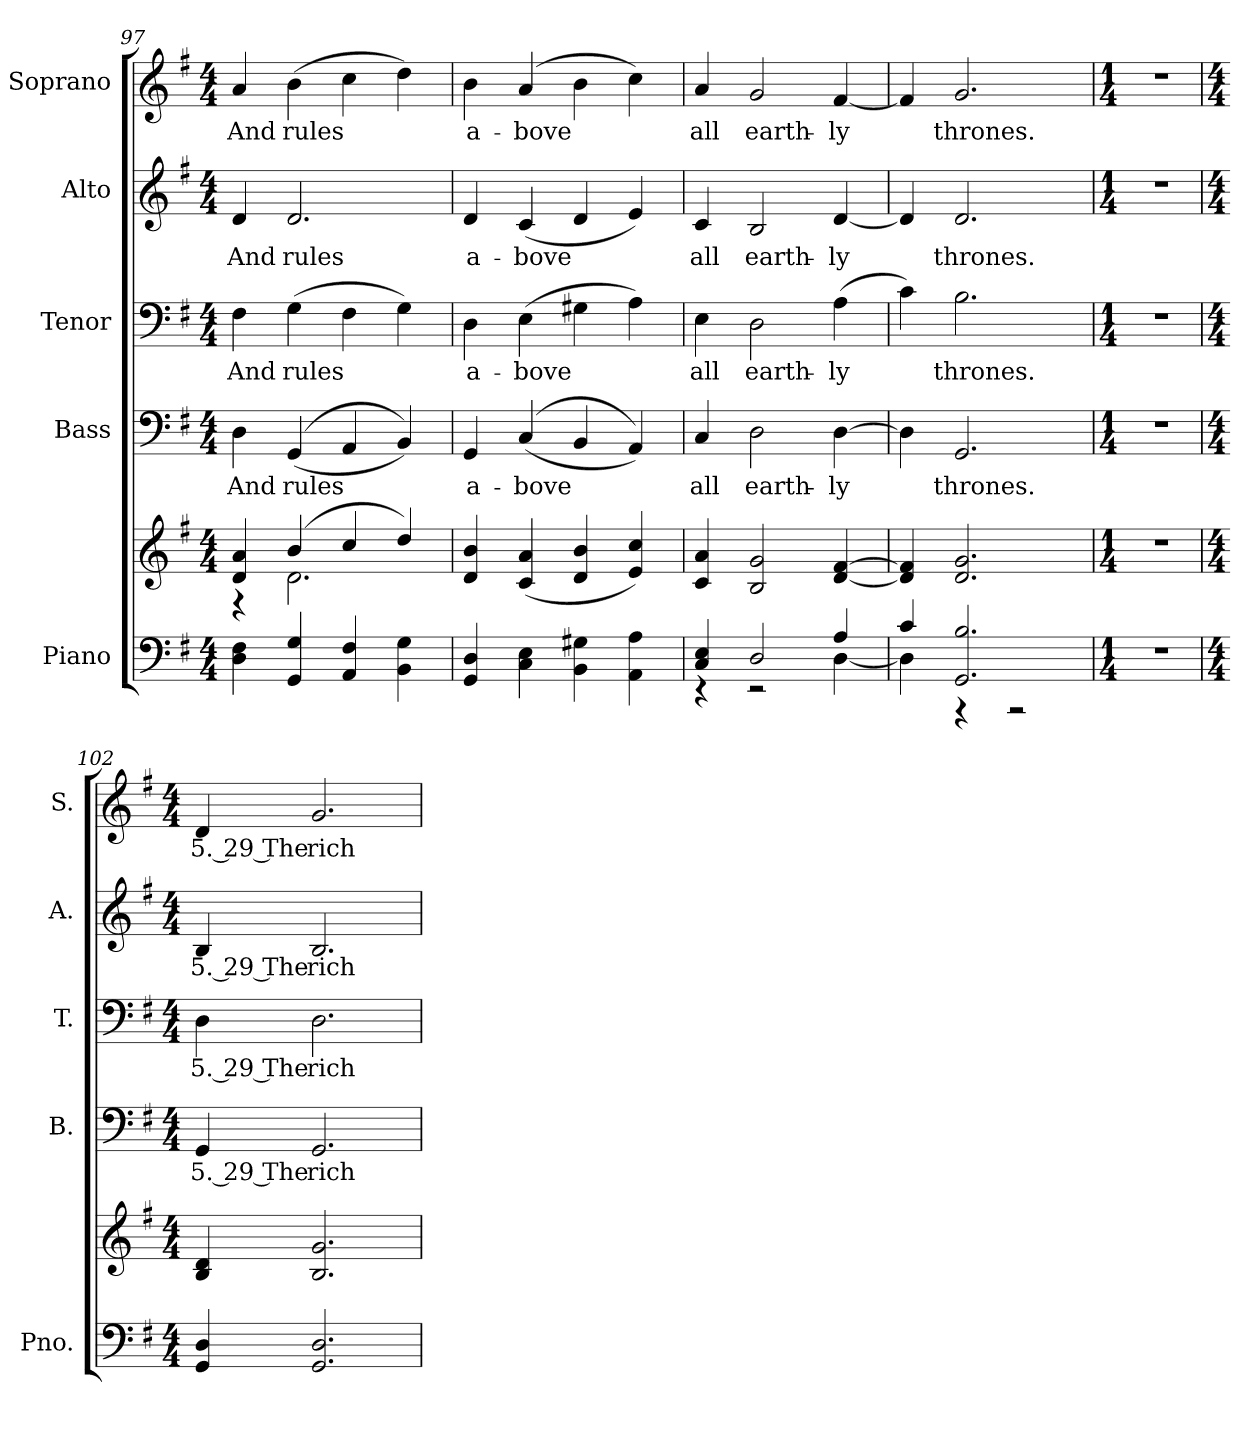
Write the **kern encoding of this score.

**kern	**kern	**kern	**text	**kern	**text	**kern	**text	**kern	**text
*part5	*part5	*part4	*part4	*part3	*part3	*part2	*part2	*part1	*part1
*staff6	*staff5	*staff4	*staff4	*staff3	*staff3	*staff2	*staff2	*staff1	*staff1
*I"Piano	*	*I"Bass	*	*I"Tenor	*	*I"Alto	*	*I"Soprano	*
*I'Pno.	*	*I'B.	*	*I'T.	*	*I'A.	*	*I'S.	*
*clefF4	*clefG2	*clefF4	*	*clefF4	*	*clefG2	*	*clefG2	*
*k[f#]	*k[f#]	*k[f#]	*	*k[f#]	*	*k[f#]	*	*k[f#]	*
*G:	*G:	*G:	*	*G:	*	*G:	*	*G:	*
*M4/4	*M4/4	*M4/4	*	*M4/4	*	*M4/4	*	*M4/4	*
=97	=97	=97	=97	=97	=97	=97	=97	=97	=97
*	*^	*	*	*	*	*	*	*	*
!	!	!	!	!LO:LY:b:color=#000000	!	!	!	!	!	!
!	!	!	!	!	!	!LO:LY:b:color=#000000	!	!	!	!
!	!	!	!	!	!	!	!	!LO:LY:b:color=#000000	!	!
!	!	!	!	!	!	!	!	!	!	!LO:LY:b:color=#000000
4Di\ 4F#i	4di/ 4ai	4r	4Di\	And	4F#i\	And	4di/	And	4ai/	And
!	!	!	!	!LO:LY:b:color=#000000	!	!	!	!	!	!
!	!	!	!	!	!	!LO:LY:b:color=#000000	!	!	!	!
!	!	!	!	!	!	!	!	!LO:LY:b:color=#000000	!	!
!	!	!	!	!	!	!	!	!	!	!LO:LY:b:color=#000000
4GGi/ 4Gi	(4bi/	2.di\	((4GGi/	rules	(4Gi\	rules	2.di/	rules	(4bi\	rules
4AAi/ 4F#i	4cci/	.	4AAi/	.	4F#i\	.	.	.	4cci\	.
4BBi\ 4Gi	4ddi/)	.	4BBi/))	.	4Gi\)	.	.	.	4ddi\)	.
*	*v	*v	*	*	*	*	*	*	*	*
=98	=98	=98	=98	=98	=98	=98	=98	=98	=98
!	!	!	!LO:LY:b:color=#000000	!	!	!	!	!	!
!	!	!	!	!	!LO:LY:b:color=#000000	!	!	!	!
!	!	!	!	!	!	!	!LO:LY:b:color=#000000	!	!
!	!	!	!	!	!	!	!	!	!LO:LY:b:color=#000000
4GGi/ 4Di	4di/ 4bi	4GGi/	a-	4Di\	a-	4di/	a-	4bi\	a-
!	!	!	!LO:LY:b:color=#000000	!	!	!	!	!	!
!	!	!	!	!	!LO:LY:b:color=#000000	!	!	!	!
!	!	!	!	!	!	!	!LO:LY:b:color=#000000	!	!
!	!	!	!	!	!	!	!	!	!LO:LY:b:color=#000000
4Ci\ 4Ei	(4ci/ 4ai	((4Ci/	-bove	(4Ei\	-bove	(4ci/	-bove	(4ai/	-bove
4BBi\ 4G#Xi	4di/ 4bi	4BBi/	.	4G#Xi\	.	4di/	.	4bi\	.
4AAi\ 4Ai	4ei/ 4cci)	4AAi/))	.	4Ai\)	.	4ei/)	.	4cci\)	.
=99	=99	=99	=99	=99	=99	=99	=99	=99	=99
*^	*	*	*	*	*	*	*	*	*
!	!	!	!	!LO:LY:b:color=#000000	!	!	!	!	!	!
!	!	!	!	!	!	!LO:LY:b:color=#000000	!	!	!	!
!	!	!	!	!	!	!	!	!LO:LY:b:color=#000000	!	!
!	!	!	!	!	!	!	!	!	!	!LO:LY:b:color=#000000
4Ci/ 4Ei	4r	4ci/ 4ai	4Ci/	all	4Ei\	all	4ci/	all	4ai/	all
!	!	!	!	!LO:LY:b:color=#000000	!	!	!	!	!	!
!	!	!	!	!	!	!LO:LY:b:color=#000000	!	!	!	!
!	!	!	!	!	!	!	!	!LO:LY:b:color=#000000	!	!
!	!	!	!	!	!	!	!	!	!	!LO:LY:b:color=#000000
2Di/	2r	2Bi/ 2gi	2Di\	earth-	2Di\	earth-	2Bi/	earth-	2gi/	earth-
!	!	!	!	!LO:LY:b:color=#000000	!	!	!	!	!	!
!	!	!	!	!	!	!LO:LY:b:color=#000000	!	!	!	!
!	!	!	!	!	!	!	!	!LO:LY:b:color=#000000	!	!
!	!	!	!	!	!	!	!	!	!	!LO:LY:b:color=#000000
4Ai/	[<4Di\	[<4di/ [>4f#i	[>4Di\	-ly	(4Ai\	-ly	[<4di/	-ly	[<4f#i/	-ly
=100	=100	=100	=100	=100	=100	=100	=100	=100	=100	=100
4ci/	4Di\]	4di/] 4f#i]	4Di\]	.	4ci\)	.	4di/]	.	4f#i/]	.
!	!	!	!	!LO:LY:b:color=#000000	!	!	!	!	!	!
!	!	!	!	!	!	!LO:LY:b:color=#000000	!	!	!	!
!	!	!	!	!	!	!	!	!LO:LY:b:color=#000000	!	!
!	!	!	!	!	!	!	!	!	!	!LO:LY:b:color=#000000
2.GGi/ 2.Bi	4r	2.di/ 2.gi	2.GGi/	thrones.	2.Bi\	thrones.	2.di/	thrones.	2.gi/	thrones.
.	2r	.	.	.	.	.	.	.	.	.
*v	*v	*	*	*	*	*	*	*	*	*
!!LO:PB:g=z
=101	=101	=101	=101	=101	=101	=101	=101	=101	=101
*M1/4	*M1/4	*M1/4	*	*M1/4	*	*M1/4	*	*M1/4	*
*^	*	*	*	*	*	*	*	*	*
!LO:N:vis=1	!	!LO:N:vis=1	!LO:N:vis=1	!	!LO:N:vis=1	!	!LO:N:vis=1	!	!LO:N:vis=1	!
*v	*v	*	*	*	*	*	*	*	*	*
4r	4r	4r	.	4r	.	4r	.	4r	.
=102	=102	=102	=102	=102	=102	=102	=102	=102	=102
*M4/4	*M4/4	*M4/4	*	*M4/4	*	*M4/4	*	*M4/4	*
!	!	!	!LO:LY:b:color=#000000	!	!	!	!	!	!
!	!	!	!	!	!LO:LY:b:color=#000000	!	!	!	!
!	!	!	!	!	!	!	!LO:LY:b:color=#000000	!	!
!	!	!	!	!	!	!	!	!	!LO:LY:b:color=#000000
4GGi/ 4Di	4Bi/ 4di	4GGi/	5. 29 The	4Di\	5. 29 The	4Bi/	5. 29 The	4di/	5. 29 The
!	!	!	!LO:LY:b:color=#000000	!	!	!	!	!	!
!	!	!	!	!	!LO:LY:b:color=#000000	!	!	!	!
!	!	!	!	!	!	!	!LO:LY:b:color=#000000	!	!
!	!	!	!	!	!	!	!	!	!LO:LY:b:color=#000000
2.GGi/ 2.Di	2.Bi/ 2.gi	2.GGi/	rich	2.Di\	rich	2.Bi/	rich	2.gi/	rich
=	=	=	=	=	=	=	=	=	=
*-	*-	*-	*-	*-	*-	*-	*-	*-	*-
